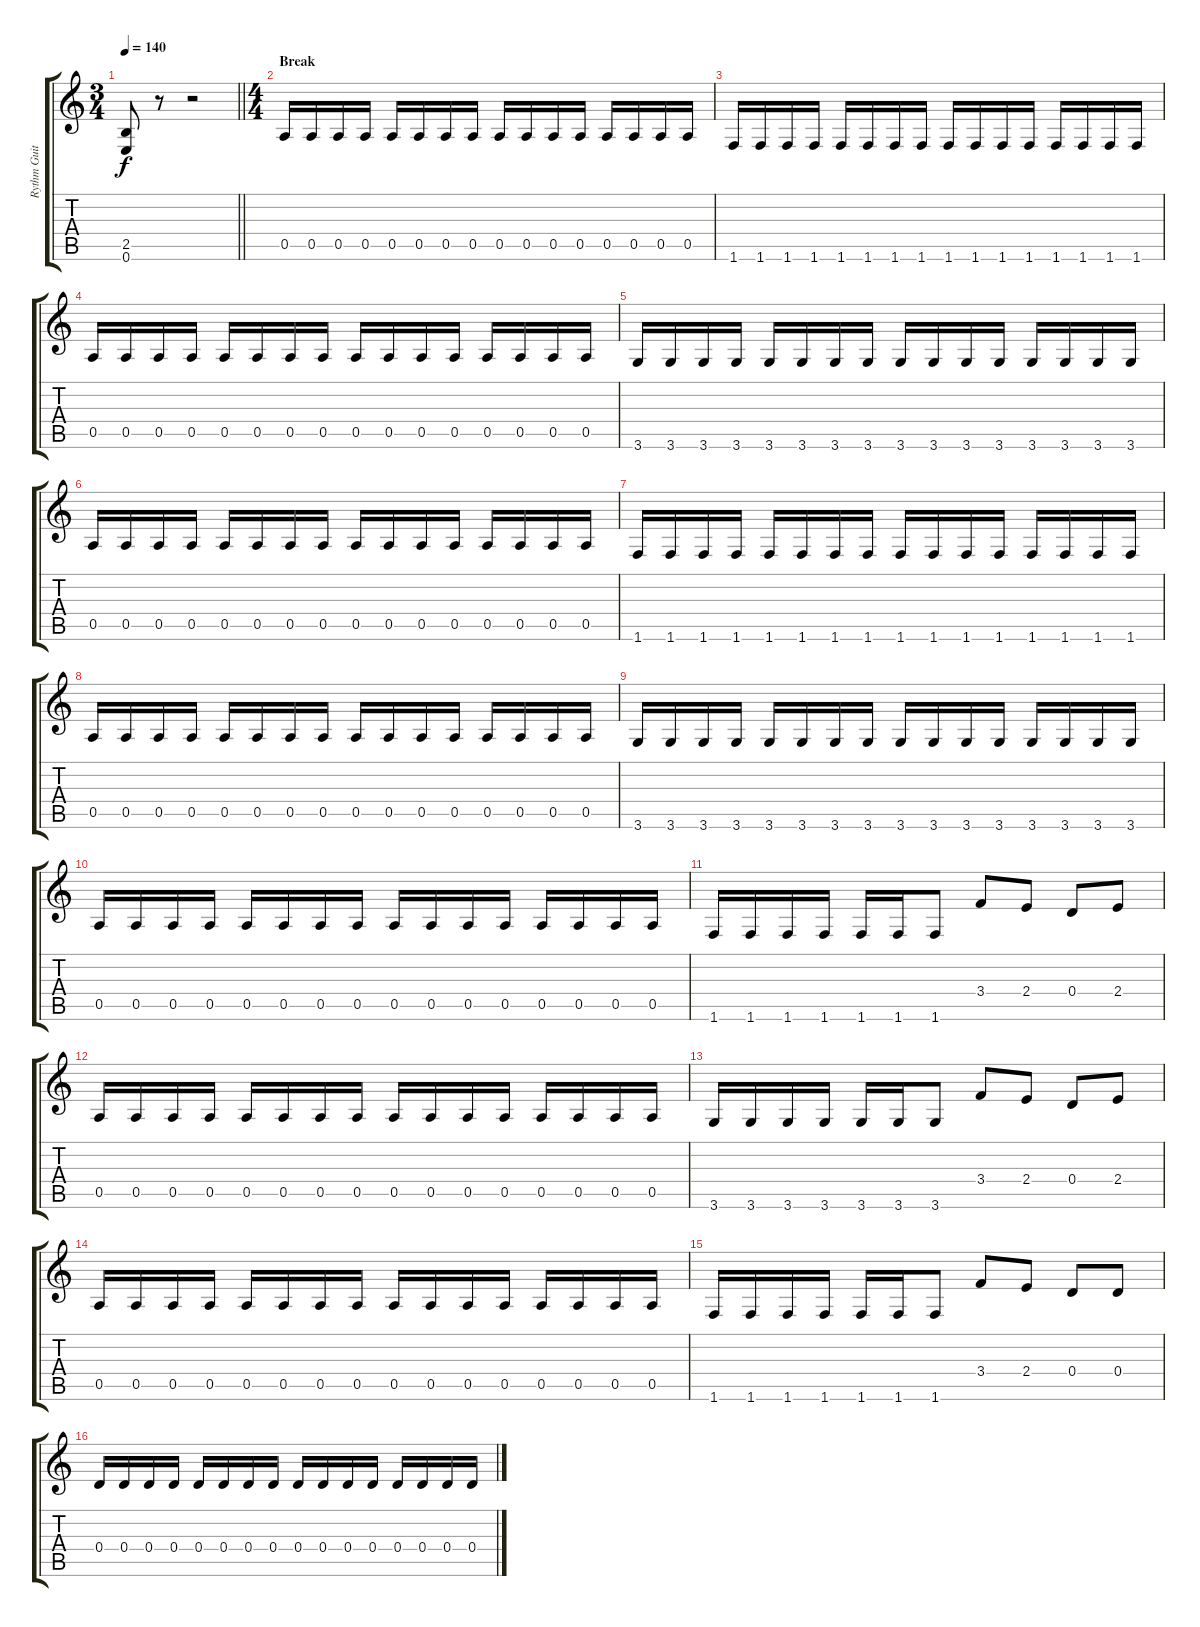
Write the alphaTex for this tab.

\track ("Rythm Guitar" "Rythm Guit") {instrument distortionguitar}
\staff {score tabs}
\tuning (E4 B3 G3 D3 A2 E2) {hide}
\ts (3 4)
\tempo 140
\clef g2
\barLineRight lightlight
\ks c
(2.5 0.6).8{dy f} r.8 r.2 |
\ts (4 4)
\section ("" "Break")
0.5.16 0.5.16 0.5.16 0.5.16 0.5.16 0.5.16 0.5.16 0.5.16 0.5.16 0.5.16 0.5.16 0.5.16 0.5.16 0.5.16 0.5.16 0.5.16 |
1.6.16 1.6.16 1.6.16 1.6.16 1.6.16 1.6.16 1.6.16 1.6.16 1.6.16 1.6.16 1.6.16 1.6.16 1.6.16 1.6.16 1.6.16 1.6.16 |
0.5.16 0.5.16 0.5.16 0.5.16 0.5.16 0.5.16 0.5.16 0.5.16 0.5.16 0.5.16 0.5.16 0.5.16 0.5.16 0.5.16 0.5.16 0.5.16 |
3.6.16 3.6.16 3.6.16 3.6.16 3.6.16 3.6.16 3.6.16 3.6.16 3.6.16 3.6.16 3.6.16 3.6.16 3.6.16 3.6.16 3.6.16 3.6.16 |
0.5.16 0.5.16 0.5.16 0.5.16 0.5.16 0.5.16 0.5.16 0.5.16 0.5.16 0.5.16 0.5.16 0.5.16 0.5.16 0.5.16 0.5.16 0.5.16 |
1.6.16 1.6.16 1.6.16 1.6.16 1.6.16 1.6.16 1.6.16 1.6.16 1.6.16 1.6.16 1.6.16 1.6.16 1.6.16 1.6.16 1.6.16 1.6.16 |
0.5.16 0.5.16 0.5.16 0.5.16 0.5.16 0.5.16 0.5.16 0.5.16 0.5.16 0.5.16 0.5.16 0.5.16 0.5.16 0.5.16 0.5.16 0.5.16 |
3.6.16 3.6.16 3.6.16 3.6.16 3.6.16 3.6.16 3.6.16 3.6.16 3.6.16 3.6.16 3.6.16 3.6.16 3.6.16 3.6.16 3.6.16 3.6.16 |
0.5.16 0.5.16 0.5.16 0.5.16 0.5.16 0.5.16 0.5.16 0.5.16 0.5.16 0.5.16 0.5.16 0.5.16 0.5.16 0.5.16 0.5.16 0.5.16 |
1.6.16 1.6.16 1.6.16 1.6.16 1.6.16 1.6.16 1.6.8 3.4.8 2.4.8 0.4.8 2.4.8 |
0.5.16 0.5.16 0.5.16 0.5.16 0.5.16 0.5.16 0.5.16 0.5.16 0.5.16 0.5.16 0.5.16 0.5.16 0.5.16 0.5.16 0.5.16 0.5.16 |
3.6.16 3.6.16 3.6.16 3.6.16 3.6.16 3.6.16 3.6.8 3.4.8 2.4.8 0.4.8 2.4.8 |
0.5.16 0.5.16 0.5.16 0.5.16 0.5.16 0.5.16 0.5.16 0.5.16 0.5.16 0.5.16 0.5.16 0.5.16 0.5.16 0.5.16 0.5.16 0.5.16 |
1.6.16 1.6.16 1.6.16 1.6.16 1.6.16 1.6.16 1.6.8 3.4.8 2.4.8 0.4.8 0.4.8 |
0.4.16 0.4.16 0.4.16 0.4.16 0.4.16 0.4.16 0.4.16 0.4.16 0.4.16 0.4.16 0.4.16 0.4.16 0.4.16 0.4.16 0.4.16 0.4.16
